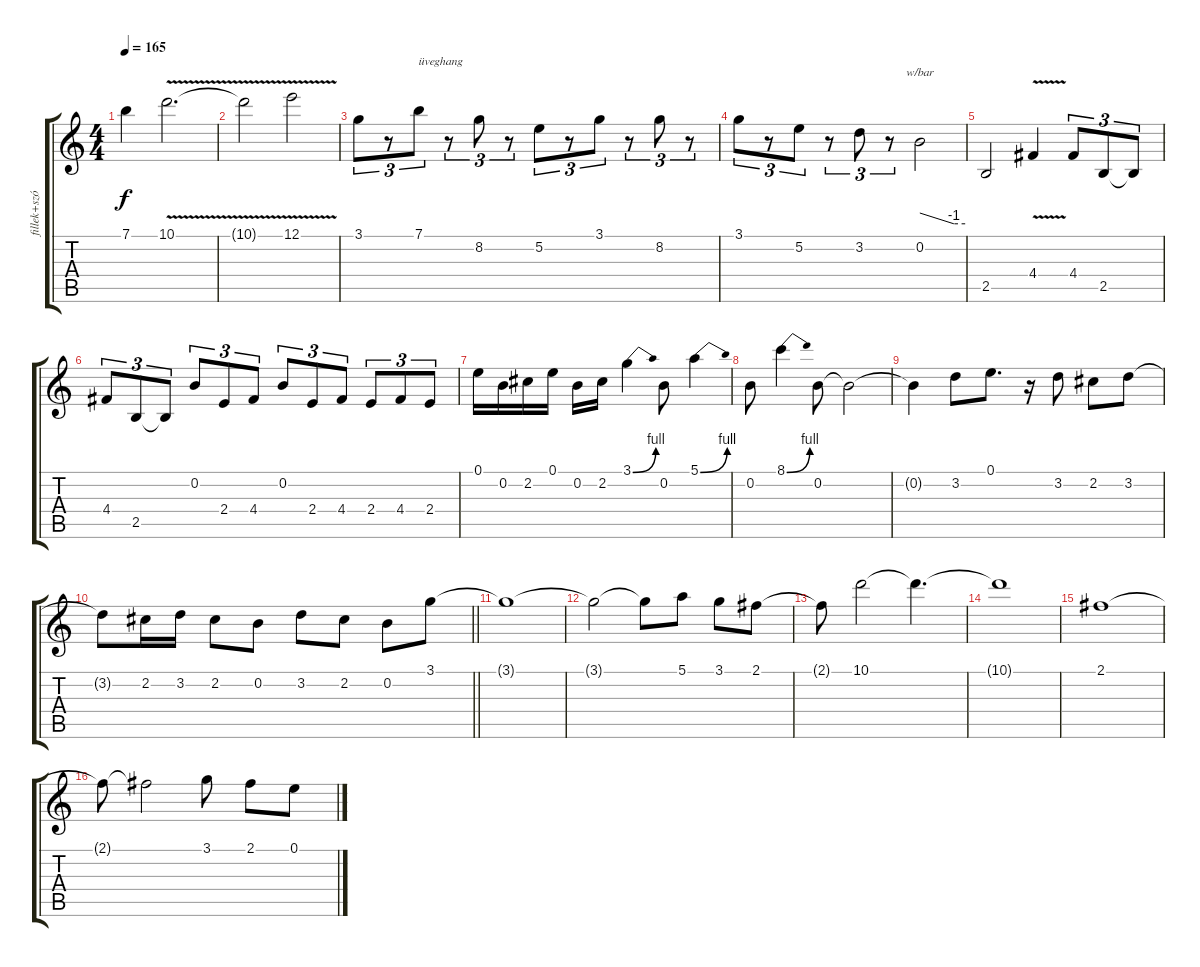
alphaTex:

\track ("fillek+szóló" "fillek+szó") {instrument distortionguitar}
\staff {score tabs}
\tuning (E4 B3 G3 D3 A2 E2) {hide}
\ts (4 4)
\tempo 165
\clef g2
\ks c
7.1{t}.4{dy f} 10.1{v}.2{d} |
10.1{t}.2 12.1{v}.2 |
3.1.8{tu (3 2)} r.8{tu (3 2)} 7.1.8{tu (3 2) txt "üveghang"} r.8{tu (3 2)} 8.2.8{tu (3 2)} r.8{tu (3 2)} 5.2.8{tu (3 2)} r.8{tu (3 2)} 3.1.8{tu (3 2)} r.8{tu (3 2)} 8.2.8{tu (3 2)} r.8{tu (3 2)} |
3.1.8{tu (3 2)} r.8{tu (3 2)} 5.2.8{tu (3 2)} r.8{tu (3 2)} 3.2.8{tu (3 2)} r.8{tu (3 2)} 0.2.2{tbe (custom default 0 0 45 -4 60 -4)} |
2.5.2 4.4{v}.4 4.4.8{tu (3 2)} 2.5.8{tu (3 2)} 2.5{t}.8{tu (3 2)} |
4.4.8{tu (3 2)} 2.5.8{tu (3 2)} 2.5{t}.8{tu (3 2)} 0.2.8{tu (3 2)} 2.4.8{tu (3 2)} 4.4.8{tu (3 2)} 0.2.8{tu (3 2)} 2.4.8{tu (3 2)} 4.4.8{tu (3 2)} 2.4.8{tu (3 2)} 4.4.8{tu (3 2)} 2.4.8{tu (3 2)} |
0.1.16 0.2.16 2.2.16 0.1.16 0.2.16 2.2.16 3.1{be (bend 0 0 60 4)}.4 0.2.8 5.1{be (bend 0 0 60 4)}.4 |
0.2.8 8.1{be (bend 0 0 60 4)}.4 0.2.8 0.2{t}.2 |
0.2{t}.4 3.2.8 0.1.8{d} r.16 3.2.8 2.2.8 3.2.8 |
\barLineRight lightlight
3.2{t}.8 2.2.16 3.2.16 2.2.8 0.2.8 3.2.8 2.2.8 0.2.8 3.1.8 |
3.1{t}.1 |
3.1{t}.2 3.1{t}.8 5.1.8 3.1.8 2.1.8 |
2.1{t}.8 10.1.2 10.1{t}.4{d} |
10.1{t}.1 |
2.1.1 |
2.1{t}.8 2.1{t}.2 3.1.8 2.1.8 0.1.8
